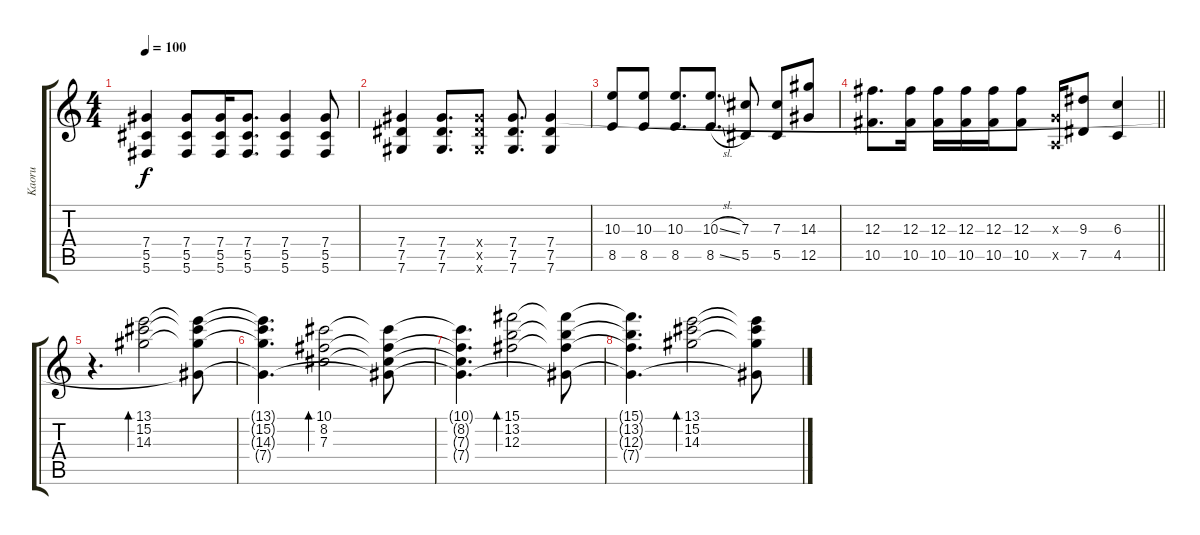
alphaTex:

\track ("Kaoru" "Kaoru") {instrument overdrivenguitar}
\staff {score tabs}
\tuning (Eb4 Bb3 Gb3 Db3 Ab2 Db2) {hide}
\ts (4 4)
\tempo 100
\clef g2
\ks c
(7.4 5.5 5.6).4{dy f} (7.4 5.5 5.6).8 (7.4 5.5 5.6).16 (7.4 5.5 5.6).8{d} (7.4 5.5 5.6).4 (7.4 5.5 5.6).8 |
(7.4 7.5 7.6).4 (7.4 7.5 7.6).8{d} (7.4{x} 7.5{x} 7.6{x}).8 (7.4 7.5 7.6).8{d} (7.4 7.5 7.6).4 |
(10.3 8.5).8 (10.3 8.5).8 (10.3 8.5).8{d} (10.3{sl} 8.5{sl}).8{d} (7.3 5.5).8 (7.3 5.5).8 (14.3 12.5).8 |
\barLineRight lightlight
(12.3 10.5).8{d} (12.3 10.5).16 (12.3 10.5).16 (12.3 10.5).16 (12.3 10.5).16 (12.3 10.5).8 (1.3{x} 1.5{x}).16 (9.3 7.5).8 (6.3 4.5).4 |
r.4{d instrument electricguitarclean} (13.1 15.2 14.3).2{bd 240} (13.1{t} 15.2{t} 14.3{t} 7.4{t}).8 |
(13.1{t} 15.2{t} 14.3{t} 7.4{t}).4{d} (10.1 8.2 7.3).2{bd 240} (10.1{t} 8.2{t} 7.3{t} 7.4{t}).8 |
(10.1{t} 8.2{t} 7.3{t} 7.4{t}).4{d} (15.1 13.2 12.3).2{bd 240} (15.1{t} 13.2{t} 12.3{t} 7.4{t}).8 |
(15.1{t} 13.2{t} 12.3{t} 7.4{t}).4{d} (13.1 15.2 14.3).2{bd 240} (13.1{t} 15.2{t} 14.3{t} 7.4{t}).8
